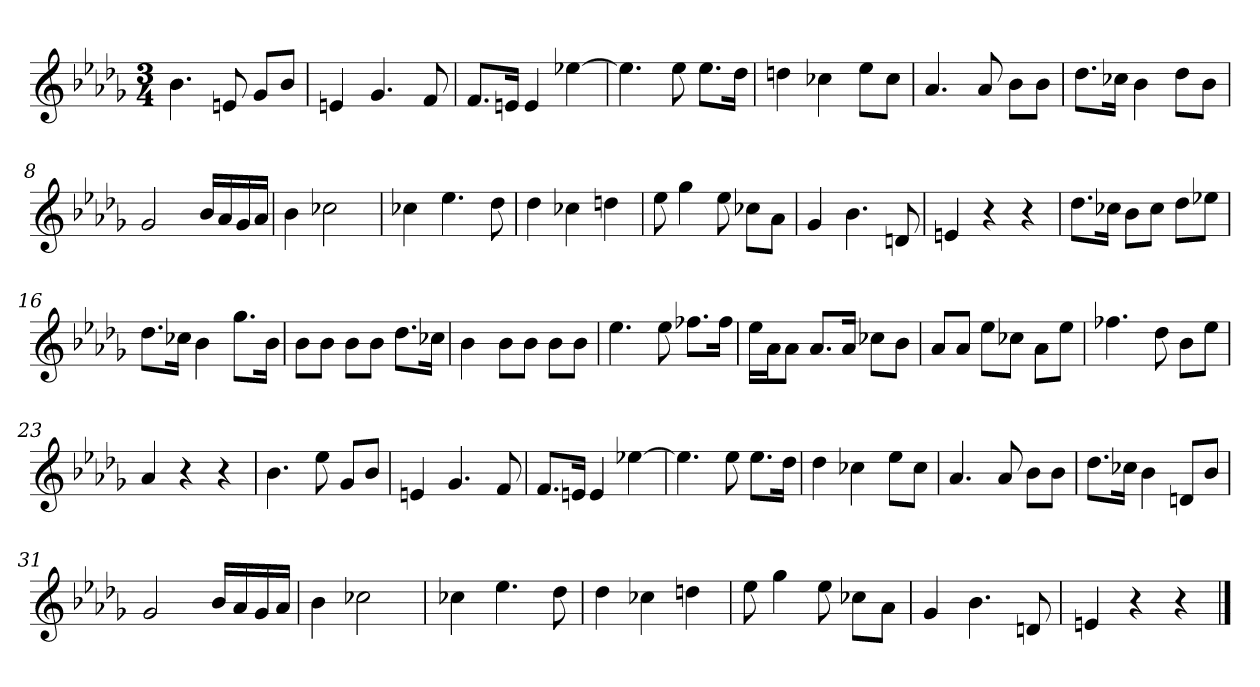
**kern
*part1
*staff1
*clefG2
*k[b-e-a-d-g-]
*M3/4
=1
4.b-\
8en/
8g-/L
8b-/J
=2
4en/
4.g-/
8f/
=3
8.f/L
16en/Jk
4e/
[4ee-X\
=4
4.ee-\]
8ee-\
8.ee-\L
16dd-\Jk
=5
4ddn\
4cc-X\
8ee-\L
8cc-\J
=6
4.a-/
8a-/
8b-\L
8b-\J
=7
8.dd-\L
16cc-X\Jk
4b-\
8dd-\L
8b-\J
=8
2g-/
16b-/LL
16a-/
16g-/
16a-/JJ
=9
4b-\
2cc-X\
!!LO:LB:g=z
=10
4cc-X\
4.ee-\
8dd-\
=11
4dd-\
4cc-X\
4ddn\
=12
8ee-\
4gg-\
8ee-\
8cc-X\L
8a-\J
=13
4g-/
4.b-\
8dn/
=14
4en/
4r
4r
=15
8.dd-\L
16cc-X\Jk
8b-\L
8cc-\J
8dd-\L
8ee-X\J
=16
8.dd-\L
16cc-X\Jk
4b-\
8.gg-\L
16b-\Jk
=17
8b-\L
8b-\J
8b-\L
8b-\J
8.dd-\L
16cc-X\Jk
!!LO:LB:g=z
=18
4b-\
8b-\L
8b-\J
8b-\L
8b-\J
=19
4.ee-\
8ee-\
8.ff-X\L
16ff-\Jk
=20
16ee-\LL
16a-\J
8a-\J
8.a-/L
16a-/Jk
8cc-X\L
8b-\J
=21
8a-/L
8a-/J
8ee-\L
8cc-X\J
8a-\L
8ee-\J
=22
4.ff-X\
8dd-\
8b-\L
8ee-\J
=23
4a-/
4r
4r
=24
4.b-\
8ee-\
8g-/L
8b-/J
=25
4en/
4.g-/
8f/
=26
8.f/L
16en/Jk
4e/
[4ee-X\
!!LO:LB:g=z
=27
4.ee-\]
8ee-\
8.ee-\L
16dd-\Jk
=28
4dd-\
4cc-X\
8ee-\L
8cc-\J
=29
4.a-/
8a-/
8b-\L
8b-\J
=30
8.dd-\L
16cc-X\Jk
4b-\
8dn/L
8b-/J
=31
2g-/
16b-/LL
16a-/
16g-/
16a-/JJ
=32
4b-\
2cc-X\
=33
4cc-X\
4.ee-\
8dd-\
=34
4dd-\
4cc-X\
4ddn\
=35
8ee-\
4gg-\
8ee-\
8cc-X\L
8a-\J
!!LO:LB:g=z
=36
4g-/
4.b-\
8dn/
=37
4en/
4r
4r
==
*-
